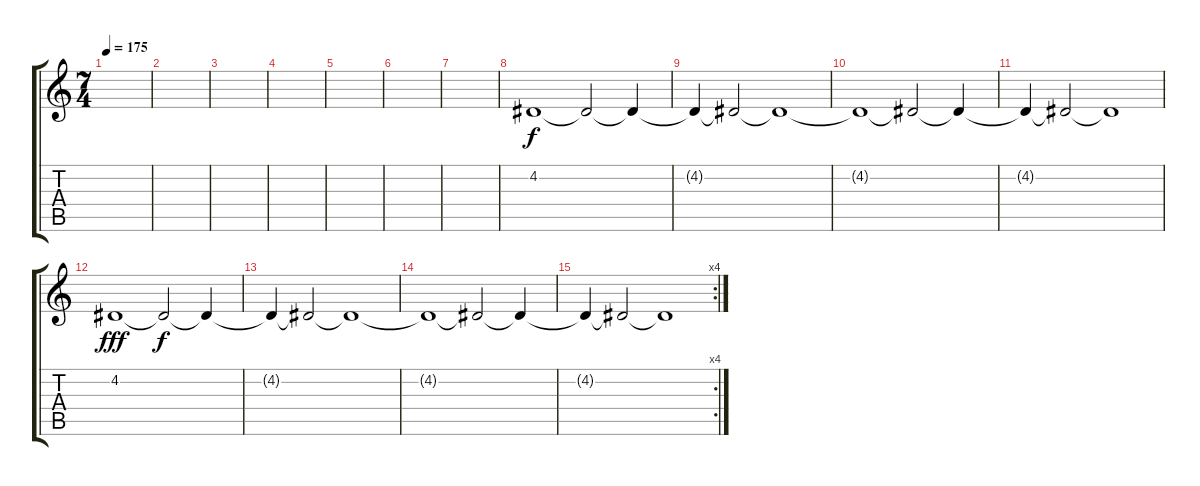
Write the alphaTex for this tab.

\track "" {instrument stringensemble1}
\staff {score tabs}
\tuning (E4 B3 G3 D3 A2 E2) {hide}
\ts (7 4)
\tempo 175
\clef g2
\ks c
|
|
|
|
|
|
|
4.2.1 4.2{t}.2{dy f} 4.2{t}.4 |
4.2{t}.4 4.2{t}.2 4.2{t}.1 |
4.2{t}.1 4.2{t}.2 4.2{t}.4 |
4.2{t}.4 4.2{t}.2 4.2{t}.1 |
4.2.1{dy fff} 4.2{t}.2{dy f} 4.2{t}.4 |
4.2{t}.4 4.2{t}.2 4.2{t}.1 |
4.2{t}.1 4.2{t}.2 4.2{t}.4 |
\rc 4
4.2{t}.4 4.2{t}.2 4.2{t}.1
